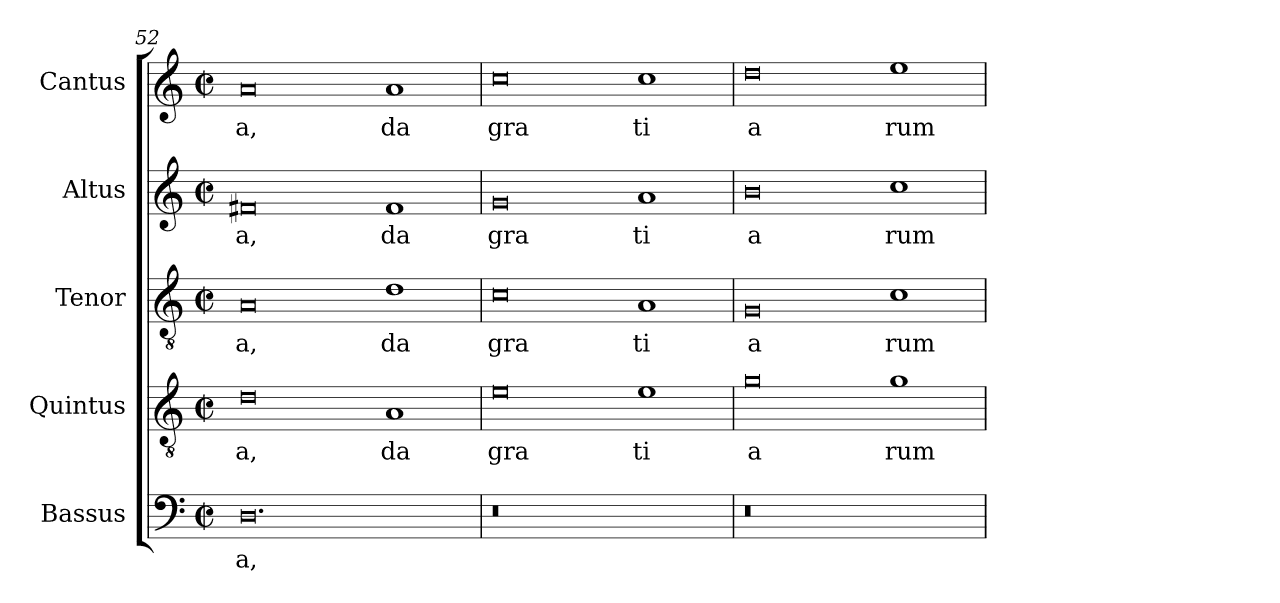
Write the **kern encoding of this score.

**kern	**text	**kern	**text	**kern	**text	**kern	**text	**kern	**text
*part5	*part5	*part4	*part4	*part3	*part3	*part2	*part2	*part1	*part1
*staff5	*staff5	*staff4	*staff4	*staff3	*staff3	*staff2	*staff2	*staff1	*staff1
*I"Bassus	*	*I"Quintus	*	*I"Tenor	*	*I"Altus	*	*I"Cantus	*
*clefF4	*	*clefGv2	*	*clefGv2	*	*clefG2	*	*clefG2	*
*M2/2	*	*M2/2	*	*M2/2	*	*M2/2	*	*M2/2	*
*met(c|)	*	*met(c|)	*	*met(c|)	*	*met(c|)	*	*met(c|)	*
=52	=52	=52	=52	=52	=52	=52	=52	=52	=52
!	!LO:LY:b:cj	!	!LO:LY:b:cj	!	!LO:LY:b:cj	!	!LO:LY:b:cj	!	!LO:LY:b:cj
0.D	a,	0d	a,	0A	a,	0f#X	a,	0a	a,
!	!	!	!LO:LY:b:cj	!	!LO:LY:b:cj	!	!LO:LY:b:cj	!	!LO:LY:b:cj
.	.	1A	da	1d	da	1f#	da	1a	da
=53	=53	=53	=53	=53	=53	=53	=53	=53	=53
!	!	!	!LO:LY:b:cj	!	!LO:LY:b:cj	!	!LO:LY:b:cj	!	!LO:LY:b:cj
0.r	.	0e	gra	0c	gra	0g	gra	0cc	gra
!	!	!	!LO:LY:b:cj	!	!LO:LY:b:cj	!	!LO:LY:b:cj	!	!LO:LY:b:cj
.	.	1e	ti	1A	ti	1a	ti	1cc	ti
=54	=54	=54	=54	=54	=54	=54	=54	=54	=54
!	!	!	!LO:LY:b:cj	!	!LO:LY:b:cj	!	!LO:LY:b:cj	!	!LO:LY:b:cj
0.r	.	0g	a	0G	a	0b	a	0dd	a
!	!	!	!LO:LY:b:cj	!	!LO:LY:b:cj	!	!LO:LY:b:cj	!	!LO:LY:b:cj
.	.	1g	rum	1c	rum	1cc	rum	1ee	rum
=	=	=	=	=	=	=	=	=	=
*-	*-	*-	*-	*-	*-	*-	*-	*-	*-
